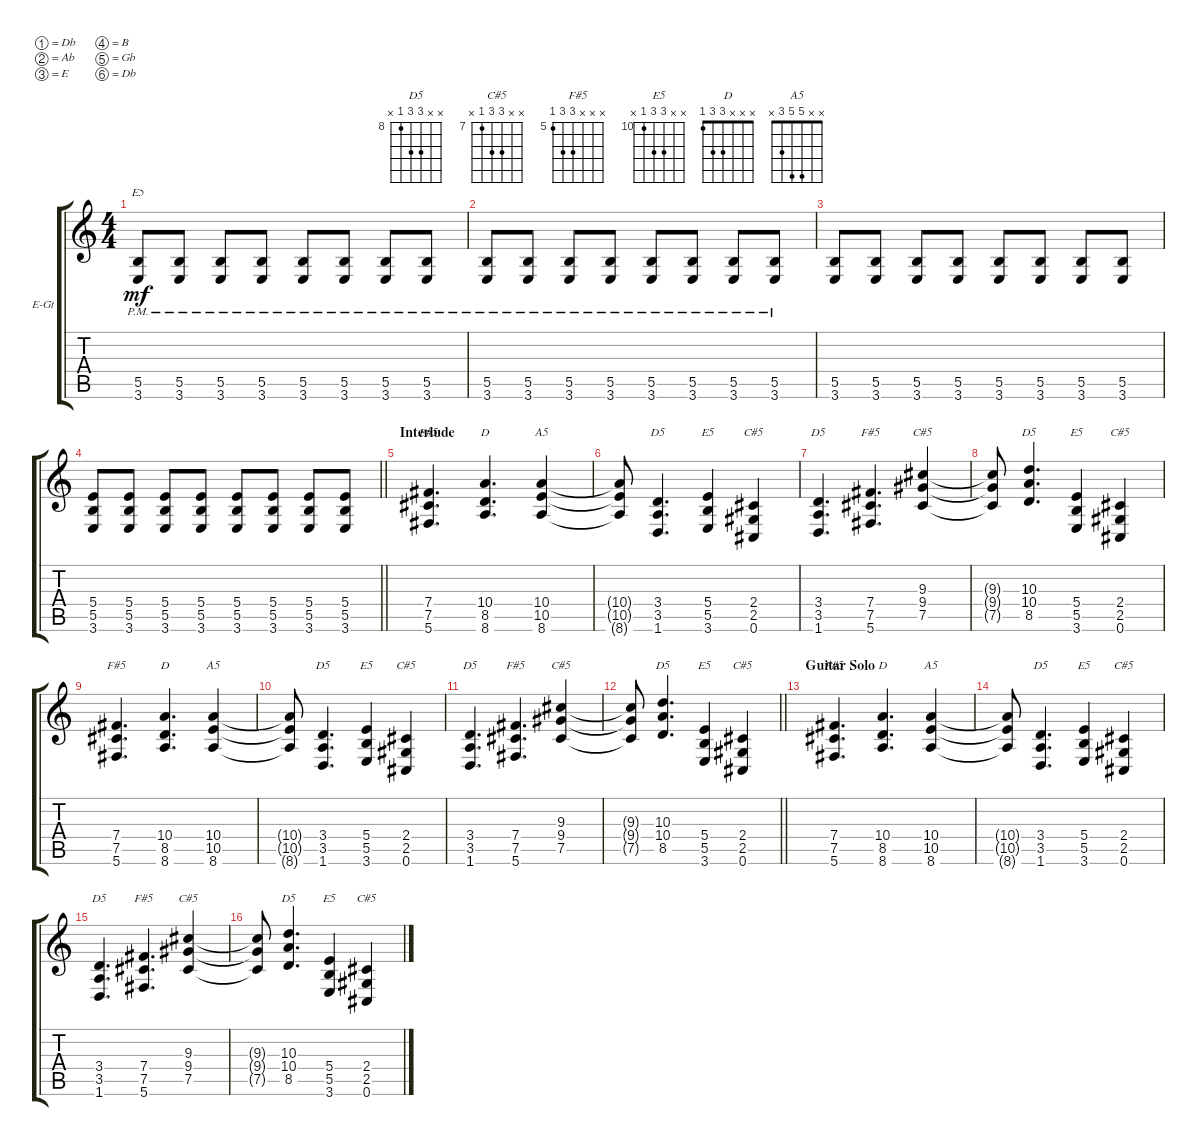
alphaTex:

\bracketExtendMode groupsimilarinstruments
\firstSystemTrackNameOrientation horizontal
\otherSystemsTrackNameOrientation horizontal
\track ("Electric Guitar 1" "E-Gt") {instrument distortionguitar}
\staff {score tabs}
\tuning (Db4 Ab3 E3 B2 Gb2 Db2)
\chord ("D5" x x x 3 3 1)
\chord ("C#5" x x x 2 2 0) {barre 2}
\chord ("F#5" x x 2 2 0 x) {barre 2}
\chord ("E5" x x x x 5 3)
\chord ("D" x x x 10 8 8) {firstfret 8 barre 8}
\chord ("A5" x x 5 5 3 x)
\chord ("E5" x x x 5 5 3)
\chord ("F#5" x x x 7 7 5) {firstfret 5}
\chord ("C#5" x x 9 9 7 x) {firstfret 7}
\chord ("D5" x x 10 10 8 x) {firstfret 8}
\chord ("E5" x x 12 12 10 x) {firstfret 10}
\chord ("D" x x x 3 3 1)
\ts (4 4)
\tempo (184 hide)
\clef g2
\ks c
(5.5{pm} 3.6{pm}).8{ch "E5" dy mf} (5.5{pm} 3.6{pm}).8 (5.5{pm} 3.6{pm}).8 (5.5{pm} 3.6{pm}).8 (5.5{pm} 3.6{pm}).8 (5.5{pm} 3.6{pm}).8 (5.5{pm} 3.6{pm}).8 (5.5{pm} 3.6{pm}).8 |
(5.5{pm} 3.6{pm}).8 (5.5{pm} 3.6{pm}).8 (5.5{pm} 3.6{pm}).8 (5.5{pm} 3.6{pm}).8 (5.5{pm} 3.6{pm}).8 (5.5{pm} 3.6{pm}).8 (5.5{pm} 3.6{pm}).8 (5.5{pm} 3.6{pm}).8 |
(5.5 3.6).8 (5.5 3.6).8 (5.5 3.6).8 (5.5 3.6).8 (5.5 3.6).8 (5.5 3.6).8 (5.5 3.6).8 (5.5 3.6).8 |
\tempo (184 "Driving Rock" 1 hide)
\barLineRight lightlight
(5.4 5.5 3.6).8 (5.4 5.5 3.6).8 (5.4 5.5 3.6).8 (5.4 5.5 3.6).8 (5.4 5.5 3.6).8 (5.4 5.5 3.6).8 (5.4 5.5 3.6).8 (5.4 5.5 3.6).8 |
\section ("" "Interlude")
\tempo (184 "Driving Rock" hide)
(7.4 7.5 5.6).4{d ch "F#5"} (10.4 8.5 8.6).4{d ch "D"} (10.4 10.5 8.6).4{ch "A5"} |
(10.4{t} 10.5{t} 8.6{t}).8 (3.4 3.5 1.6).4{d ch "D5"} (5.4 5.5 3.6).4{ch "E5"} (2.4 2.5 0.6).4{ch "C#5"} |
(3.4 3.5 1.6).4{d ch "D5"} (7.4 7.5 5.6).4{d ch "F#5"} (9.3 9.4 7.5).4{ch "C#5"} |
(9.3{t} 9.4{t} 7.5{t}).8 (10.3 10.4 8.5).4{d ch "D5"} (5.4 5.5 3.6).4{ch "E5"} (2.4 2.5 0.6).4{ch "C#5"} |
(7.4 7.5 5.6).4{d ch "F#5"} (10.4 8.5 8.6).4{d ch "D"} (10.4 10.5 8.6).4{ch "A5"} |
(10.4{t} 10.5{t} 8.6{t}).8 (3.4 3.5 1.6).4{d ch "D5"} (5.4 5.5 3.6).4{ch "E5"} (2.4 2.5 0.6).4{ch "C#5"} |
(3.4 3.5 1.6).4{d ch "D5"} (7.4 7.5 5.6).4{d ch "F#5"} (9.3 9.4 7.5).4{ch "C#5"} |
\barLineRight lightlight
(9.3{t} 9.4{t} 7.5{t}).8 (10.3 10.4 8.5).4{d ch "D5"} (5.4 5.5 3.6).4{ch "E5"} (2.4 2.5 0.6).4{ch "C#5"} |
\section ("" "Guitar Solo")
(7.4 7.5 5.6).4{d ch "F#5"} (10.4 8.5 8.6).4{d ch "D"} (10.4 10.5 8.6).4{ch "A5"} |
(10.4{t} 10.5{t} 8.6{t}).8 (3.4 3.5 1.6).4{d ch "D5"} (5.4 5.5 3.6).4{ch "E5"} (2.4 2.5 0.6).4{ch "C#5"} |
(3.4 3.5 1.6).4{d ch "D5"} (7.4 7.5 5.6).4{d ch "F#5"} (9.3 9.4 7.5).4{ch "C#5"} |
(9.3{t} 9.4{t} 7.5{t}).8 (10.3 10.4 8.5).4{d ch "D5"} (5.4 5.5 3.6).4{ch "E5"} (2.4 2.5 0.6).4{ch "C#5"}
